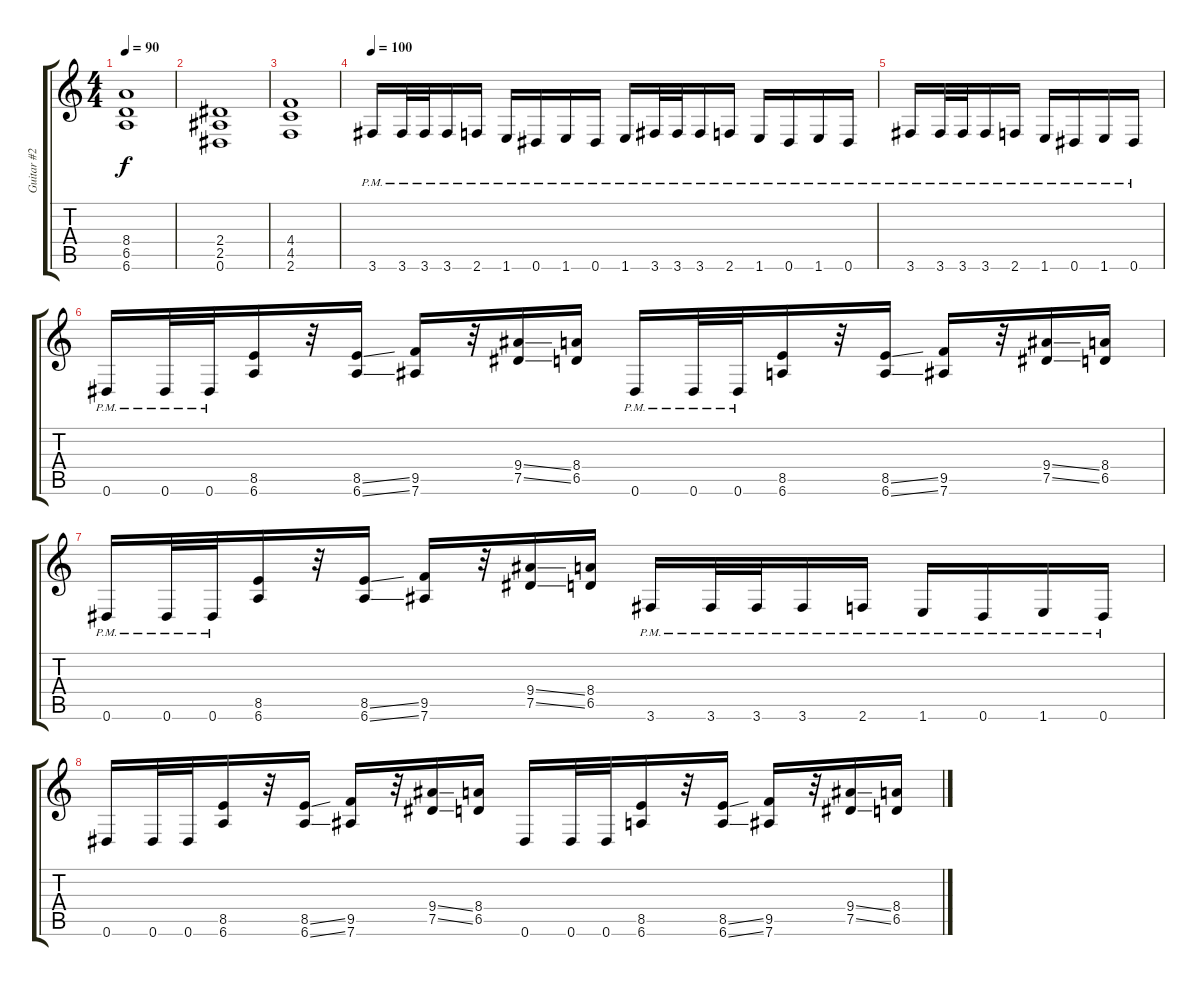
\track ("Guitar #2" "Guitar #2") {instrument distortionguitar}
\staff {score tabs}
\tuning (Eb4 Bb3 Gb3 Db3 Ab2 Eb2) {hide}
\ts (4 4)
\tempo 90
\clef g2
\ks c
(8.4 6.5 6.6).1{dy f} |
(2.4 2.5 0.6).1 |
(4.4 4.5 2.6).1 |
\tempo 100
3.6{pm}.16 3.6{pm}.32 3.6{pm}.32 3.6{pm}.16 2.6{pm}.16 1.6{pm}.16 0.6{pm}.16 1.6{pm}.16 0.6{pm}.16 1.6{pm}.16 3.6{pm}.32 3.6{pm}.32 3.6{pm}.16 2.6{pm}.16 1.6{pm}.16 0.6{pm}.16 1.6{pm}.16 0.6{pm}.16 |
3.6{pm}.16 3.6{pm}.32 3.6{pm}.32 3.6{pm}.16 2.6{pm}.16 1.6{pm}.16 0.6{pm}.16 1.6{pm}.16 0.6{pm}.16 |
0.6{pm}.16 0.6{pm}.32 0.6{pm}.32 (8.5 6.6).16 r.32 (8.5{ss} 6.6{ss}).16 (9.5 7.6).16 r.32 (9.4{ss} 7.5{ss}).16 (8.4 6.5).16 0.6{pm}.16 0.6{pm}.32 0.6{pm}.32 (8.5 6.6).16 r.32 (8.5{ss} 6.6{ss}).16 (9.5 7.6).16 r.32 (9.4{ss} 7.5{ss}).16 (8.4 6.5).16 |
0.6{pm}.16 0.6{pm}.32 0.6{pm}.32 (8.5 6.6).16 r.32 (8.5{ss} 6.6{ss}).16 (9.5 7.6).16 r.32 (9.4{ss} 7.5{ss}).16 (8.4 6.5).16 3.6{pm}.16 3.6{pm}.32 3.6{pm}.32 3.6{pm}.16 2.6{pm}.16 1.6{pm}.16 0.6{pm}.16 1.6{pm}.16 0.6{pm}.16 |
0.6.16 0.6.32 0.6.32 (8.5 6.6).16 r.32 (8.5{ss} 6.6{ss}).16 (9.5 7.6).16 r.32 (9.4{ss} 7.5{ss}).16 (8.4 6.5).16 0.6.16 0.6.32 0.6.32 (8.5 6.6).16 r.32 (8.5{ss} 6.6{ss}).16 (9.5 7.6).16 r.32 (9.4{ss} 7.5{ss}).16 (8.4 6.5).16
